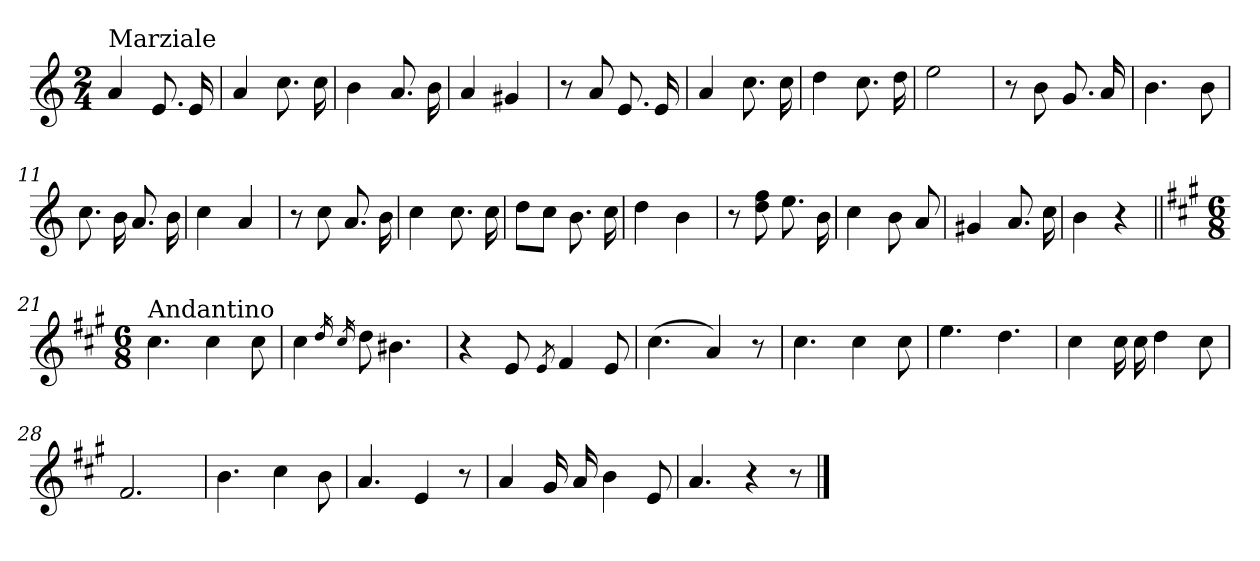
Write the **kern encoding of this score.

**kern
*part1
*staff1
*clefG2
*k[]
*a:
*M2/4
=1
!LO:TX:a:t=Marziale
4a/
8.e/
16e/
=2
4a/
8.cc\
16cc\
=3
4b\
8.a/
16b\
=4
4a/
4g#X/
=5
8r
8a/
8.e/
16e/
=6
4a/
8.cc\
16cc\
=7
4dd\
8.cc\
16dd\
=8
2ee\
!!LO:LB:g=z
=9
8r
8b\
8.g/
16a/
=10
4.b\
8b\
=11
8.cc\
16b\
8.a/
16b\
=12
4cc\
4a/
=13
8r
8cc\
8.a/
16b\
=14
4cc\
8.cc\
16cc\
=15
8dd\L
8cc\J
8.b\
16cc\
=16
4dd\
4b\
=17
8r
8dd\ 8ff\
8.ee\
16b\
!!LO:LB:g=z
=18
4cc\
8b\
8a/
=19
4g#X/
8.a/
16cc\
=20
4b\
4r
=21||
*k[f#c#g#]
*M6/8
!LO:TX:a:t=Andantino
4.cc#\
4cc#\
8cc#\
=22
4cc#\
16qdd/
16qcc#/
8dd\
4.b#\
=23
4r
8e/
8qe/
4f#/
8e/
=24
(>4.cc#\
4a/)
8r
!!LO:LB:g=z
=25
4.cc#\
4cc#\
8cc#\
=26
4.ee\
4.dd\
=27
4cc#\
16cc#\
16cc#\
4dd\
8cc#\
=28
2.f#/
=29
4.b\
4cc#\
8b\
=30
4.a/
4e/
8r
=31
4a/
16g#/
16a/
4b\
8e/
!!LO:LB:g=z
=32
4.a/
4r
8r
==
*-
